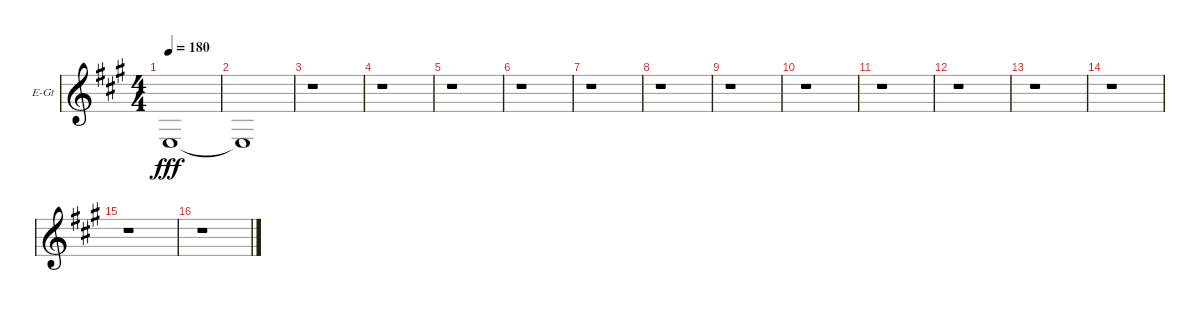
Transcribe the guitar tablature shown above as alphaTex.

\bracketExtendMode groupsimilarinstruments
\firstSystemTrackNameOrientation horizontal
\otherSystemsTrackNameOrientation horizontal
\track ("Clean" "E-Gt") {instrument electricguitarclean}
\staff {score}
\tuning (E4 B3 G3 D3 A2 E2)
\ts (4 4)
\tempo 180
\clef g2
\ks a
0.6.1{dy fff} |
0.6{t}.1 |
r.1 |
r.1 |
r.1 |
r.1 |
r.1 |
r.1 |
r.1 |
r.1 |
r.1 |
r.1 |
r.1 |
r.1 |
r.1 |
r.1
